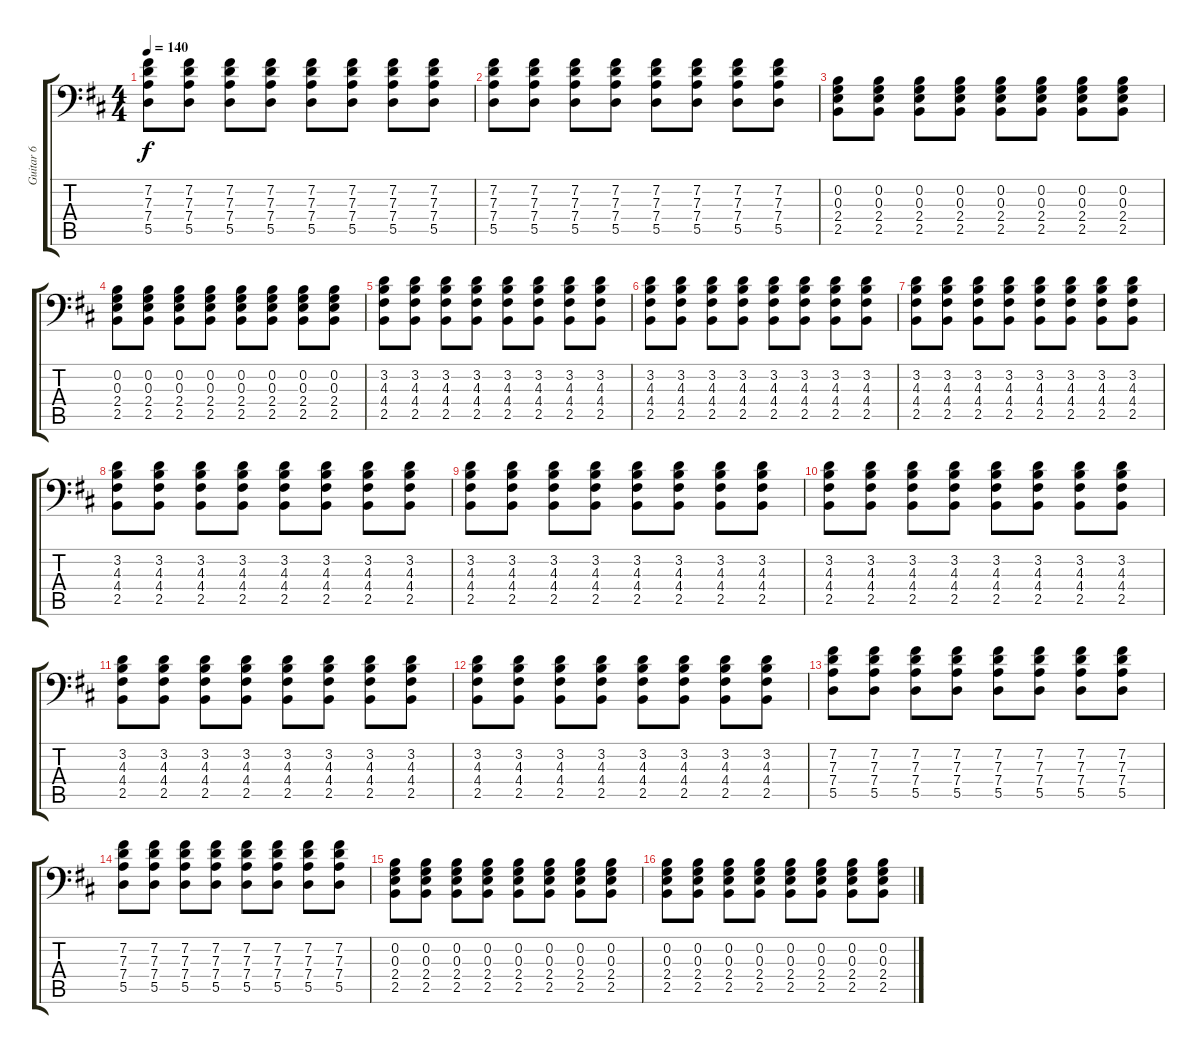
\track ("Guitar 6" "Guitar 6") {instrument distortionguitar}
\staff {score tabs}
\tuning (E3 B2 G2 D2 A1 E1) {hide}
\ts (4 4)
\tempo 140
\clef f4
\ks bminor
(7.2 7.3 7.4 5.5).8{dy f} (7.2 7.3 7.4 5.5).8 (7.2 7.3 7.4 5.5).8 (7.2 7.3 7.4 5.5).8 (7.2 7.3 7.4 5.5).8 (7.2 7.3 7.4 5.5).8 (7.2 7.3 7.4 5.5).8 (7.2 7.3 7.4 5.5).8 |
(7.2 7.3 7.4 5.5).8 (7.2 7.3 7.4 5.5).8 (7.2 7.3 7.4 5.5).8 (7.2 7.3 7.4 5.5).8 (7.2 7.3 7.4 5.5).8 (7.2 7.3 7.4 5.5).8 (7.2 7.3 7.4 5.5).8 (7.2 7.3 7.4 5.5).8 |
(0.2 0.3 2.4 2.5).8 (0.2 0.3 2.4 2.5).8 (0.2 0.3 2.4 2.5).8 (0.2 0.3 2.4 2.5).8 (0.2 0.3 2.4 2.5).8 (0.2 0.3 2.4 2.5).8 (0.2 0.3 2.4 2.5).8 (0.2 0.3 2.4 2.5).8 |
(0.2 0.3 2.4 2.5).8 (0.2 0.3 2.4 2.5).8 (0.2 0.3 2.4 2.5).8 (0.2 0.3 2.4 2.5).8 (0.2 0.3 2.4 2.5).8 (0.2 0.3 2.4 2.5).8 (0.2 0.3 2.4 2.5).8 (0.2 0.3 2.4 2.5).8 |
(3.2 4.3 4.4 2.5).8 (3.2 4.3 4.4 2.5).8 (3.2 4.3 4.4 2.5).8 (3.2 4.3 4.4 2.5).8 (3.2 4.3 4.4 2.5).8 (3.2 4.3 4.4 2.5).8 (3.2 4.3 4.4 2.5).8 (3.2 4.3 4.4 2.5).8 |
(3.2 4.3 4.4 2.5).8 (3.2 4.3 4.4 2.5).8 (3.2 4.3 4.4 2.5).8 (3.2 4.3 4.4 2.5).8 (3.2 4.3 4.4 2.5).8 (3.2 4.3 4.4 2.5).8 (3.2 4.3 4.4 2.5).8 (3.2 4.3 4.4 2.5).8 |
(3.2 4.3 4.4 2.5).8 (3.2 4.3 4.4 2.5).8 (3.2 4.3 4.4 2.5).8 (3.2 4.3 4.4 2.5).8 (3.2 4.3 4.4 2.5).8 (3.2 4.3 4.4 2.5).8 (3.2 4.3 4.4 2.5).8 (3.2 4.3 4.4 2.5).8 |
(3.2 4.3 4.4 2.5).8 (3.2 4.3 4.4 2.5).8 (3.2 4.3 4.4 2.5).8 (3.2 4.3 4.4 2.5).8 (3.2 4.3 4.4 2.5).8 (3.2 4.3 4.4 2.5).8 (3.2 4.3 4.4 2.5).8 (3.2 4.3 4.4 2.5).8 |
(3.2 4.3 4.4 2.5).8 (3.2 4.3 4.4 2.5).8 (3.2 4.3 4.4 2.5).8 (3.2 4.3 4.4 2.5).8 (3.2 4.3 4.4 2.5).8 (3.2 4.3 4.4 2.5).8 (3.2 4.3 4.4 2.5).8 (3.2 4.3 4.4 2.5).8 |
(3.2 4.3 4.4 2.5).8 (3.2 4.3 4.4 2.5).8 (3.2 4.3 4.4 2.5).8 (3.2 4.3 4.4 2.5).8 (3.2 4.3 4.4 2.5).8 (3.2 4.3 4.4 2.5).8 (3.2 4.3 4.4 2.5).8 (3.2 4.3 4.4 2.5).8 |
(3.2 4.3 4.4 2.5).8 (3.2 4.3 4.4 2.5).8 (3.2 4.3 4.4 2.5).8 (3.2 4.3 4.4 2.5).8 (3.2 4.3 4.4 2.5).8 (3.2 4.3 4.4 2.5).8 (3.2 4.3 4.4 2.5).8 (3.2 4.3 4.4 2.5).8 |
(3.2 4.3 4.4 2.5).8 (3.2 4.3 4.4 2.5).8 (3.2 4.3 4.4 2.5).8 (3.2 4.3 4.4 2.5).8 (3.2 4.3 4.4 2.5).8 (3.2 4.3 4.4 2.5).8 (3.2 4.3 4.4 2.5).8 (3.2 4.3 4.4 2.5).8 |
(7.2 7.3 7.4 5.5).8 (7.2 7.3 7.4 5.5).8 (7.2 7.3 7.4 5.5).8 (7.2 7.3 7.4 5.5).8 (7.2 7.3 7.4 5.5).8 (7.2 7.3 7.4 5.5).8 (7.2 7.3 7.4 5.5).8 (7.2 7.3 7.4 5.5).8 |
(7.2 7.3 7.4 5.5).8 (7.2 7.3 7.4 5.5).8 (7.2 7.3 7.4 5.5).8 (7.2 7.3 7.4 5.5).8 (7.2 7.3 7.4 5.5).8 (7.2 7.3 7.4 5.5).8 (7.2 7.3 7.4 5.5).8 (7.2 7.3 7.4 5.5).8 |
(0.2 0.3 2.4 2.5).8 (0.2 0.3 2.4 2.5).8 (0.2 0.3 2.4 2.5).8 (0.2 0.3 2.4 2.5).8 (0.2 0.3 2.4 2.5).8 (0.2 0.3 2.4 2.5).8 (0.2 0.3 2.4 2.5).8 (0.2 0.3 2.4 2.5).8 |
(0.2 0.3 2.4 2.5).8 (0.2 0.3 2.4 2.5).8 (0.2 0.3 2.4 2.5).8 (0.2 0.3 2.4 2.5).8 (0.2 0.3 2.4 2.5).8 (0.2 0.3 2.4 2.5).8 (0.2 0.3 2.4 2.5).8 (0.2 0.3 2.4 2.5).8
